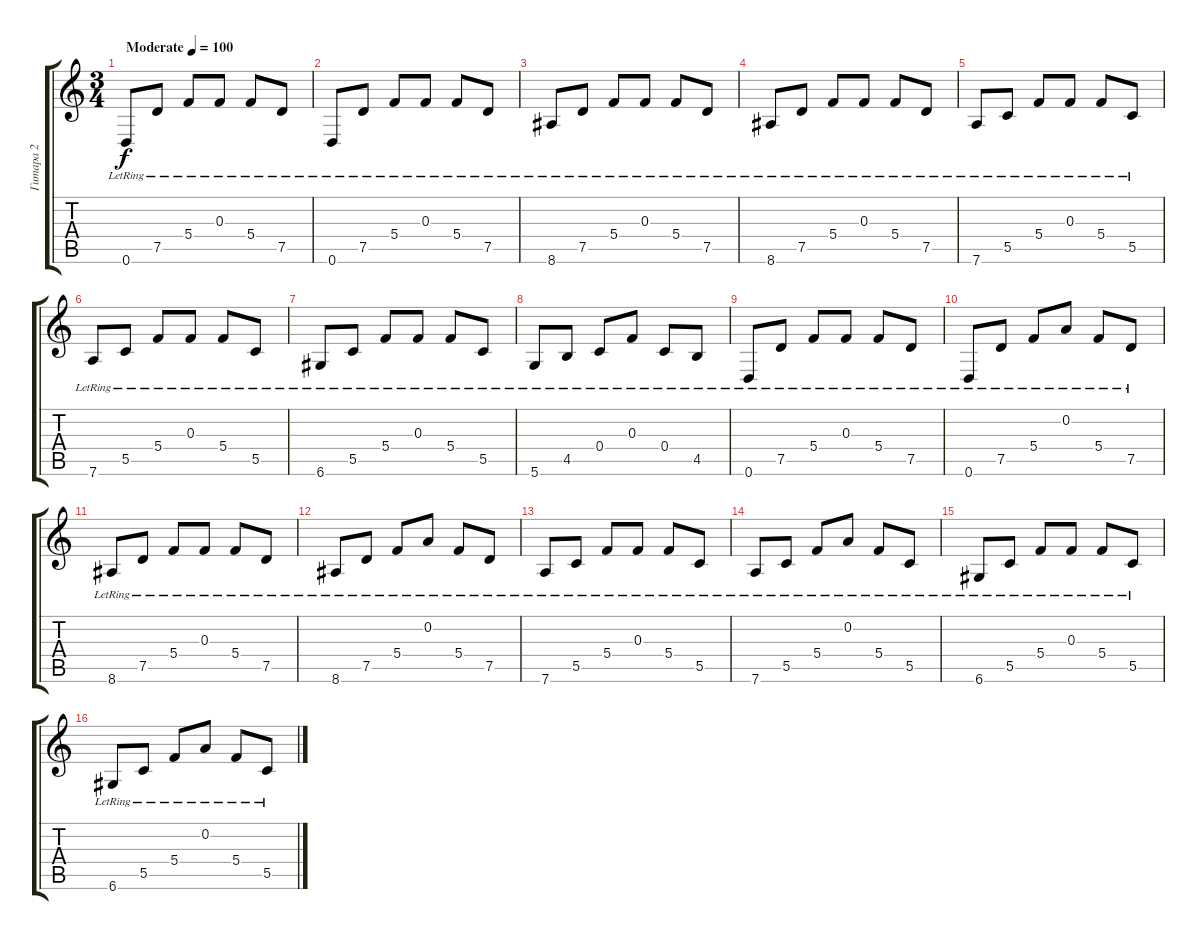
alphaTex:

\track ("Гитара 2" "Гитара 2") {instrument electricguitarclean}
\staff {score tabs}
\tuning (D4 A3 F3 C3 G2 D2) {hide}
\ts (3 4)
\tempo (100 "Moderate")
\clef g2
\ks c
0.6{lr}.8{dy f instrument electricguitarclean} 7.5{lr}.8 5.4{lr}.8 0.3{lr}.8 5.4{lr}.8 7.5{lr}.8 |
0.6{lr}.8 7.5{lr}.8 5.4{lr}.8 0.3{lr}.8 5.4{lr}.8 7.5{lr}.8 |
8.6{lr}.8 7.5{lr}.8 5.4{lr}.8 0.3{lr}.8 5.4{lr}.8 7.5{lr}.8 |
8.6{lr}.8 7.5{lr}.8 5.4{lr}.8 0.3{lr}.8 5.4{lr}.8 7.5{lr}.8 |
7.6{lr}.8 5.5{lr}.8 5.4{lr}.8 0.3{lr}.8 5.4{lr}.8 5.5{lr}.8 |
7.6{lr}.8 5.5{lr}.8 5.4{lr}.8 0.3{lr}.8 5.4{lr}.8 5.5{lr}.8 |
6.6{lr}.8 5.5{lr}.8 5.4{lr}.8 0.3{lr}.8 5.4{lr}.8 5.5{lr}.8 |
5.6{lr}.8 4.5{lr}.8 0.4{lr}.8 0.3{lr}.8 0.4{lr}.8 4.5{lr}.8 |
0.6{lr}.8 7.5{lr}.8 5.4{lr}.8 0.3{lr}.8 5.4{lr}.8 7.5{lr}.8 |
0.6{lr}.8 7.5{lr}.8 5.4{lr}.8 0.2{lr}.8 5.4{lr}.8 7.5{lr}.8 |
8.6{lr}.8 7.5{lr}.8 5.4{lr}.8 0.3{lr}.8 5.4{lr}.8 7.5{lr}.8 |
8.6{lr}.8 7.5{lr}.8 5.4{lr}.8 0.2{lr}.8 5.4{lr}.8 7.5{lr}.8 |
7.6{lr}.8 5.5{lr}.8 5.4{lr}.8 0.3{lr}.8 5.4{lr}.8 5.5{lr}.8 |
7.6{lr}.8 5.5{lr}.8 5.4{lr}.8 0.2{lr}.8 5.4{lr}.8 5.5{lr}.8 |
6.6{lr}.8 5.5{lr}.8 5.4{lr}.8 0.3{lr}.8 5.4{lr}.8 5.5{lr}.8 |
6.6{lr}.8 5.5{lr}.8 5.4{lr}.8 0.2{lr}.8 5.4{lr}.8 5.5{lr}.8
